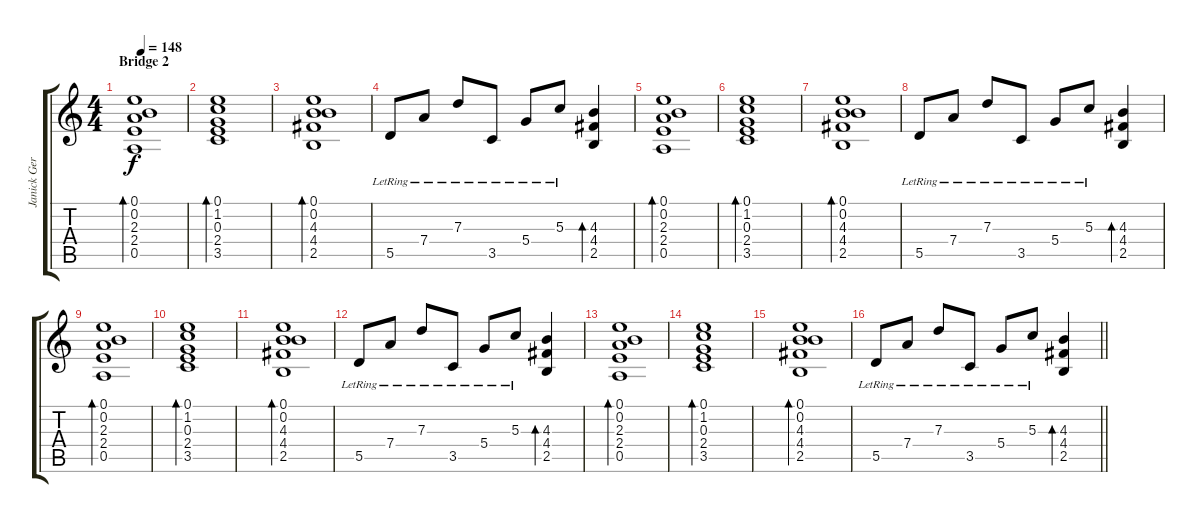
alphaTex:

\track ("Janick Gers" "Janick Ger") {instrument distortionguitar}
\staff {score tabs}
\tuning (E4 B3 G3 D3 A2 E2) {hide}
\ts (4 4)
\section ("" "Bridge 2")
\tempo 148
\clef g2
\ks c
(0.1 0.2 2.3 2.4 0.5).1{bd 240 dy f instrument electricguitarclean} |
(0.1 1.2 0.3 2.4 3.5).1{bd 240} |
(0.1 0.2 4.3 4.4 2.5).1{bd 240} |
5.5{lr}.8 7.4{lr}.8 7.3{lr}.8 3.5{lr}.8 5.4{lr}.8 5.3{lr}.8 (4.3 4.4 2.5).4{bd 120} |
(0.1 0.2 2.3 2.4 0.5).1{bd 240} |
(0.1 1.2 0.3 2.4 3.5).1{bd 240} |
(0.1 0.2 4.3 4.4 2.5).1{bd 240} |
5.5{lr}.8 7.4{lr}.8 7.3{lr}.8 3.5{lr}.8 5.4{lr}.8 5.3{lr}.8 (4.3 4.4 2.5).4{bd 120} |
(0.1 0.2 2.3 2.4 0.5).1{bd 240} |
(0.1 1.2 0.3 2.4 3.5).1{bd 240} |
(0.1 0.2 4.3 4.4 2.5).1{bd 240} |
5.5{lr}.8 7.4{lr}.8 7.3{lr}.8 3.5{lr}.8 5.4{lr}.8 5.3{lr}.8 (4.3 4.4 2.5).4{bd 120} |
(0.1 0.2 2.3 2.4 0.5).1{bd 240} |
(0.1 1.2 0.3 2.4 3.5).1{bd 240} |
(0.1 0.2 4.3 4.4 2.5).1{bd 240} |
\barLineRight lightlight
5.5{lr}.8 7.4{lr}.8 7.3{lr}.8 3.5{lr}.8 5.4{lr}.8 5.3{lr}.8 (4.3 4.4 2.5).4{bd 120}
